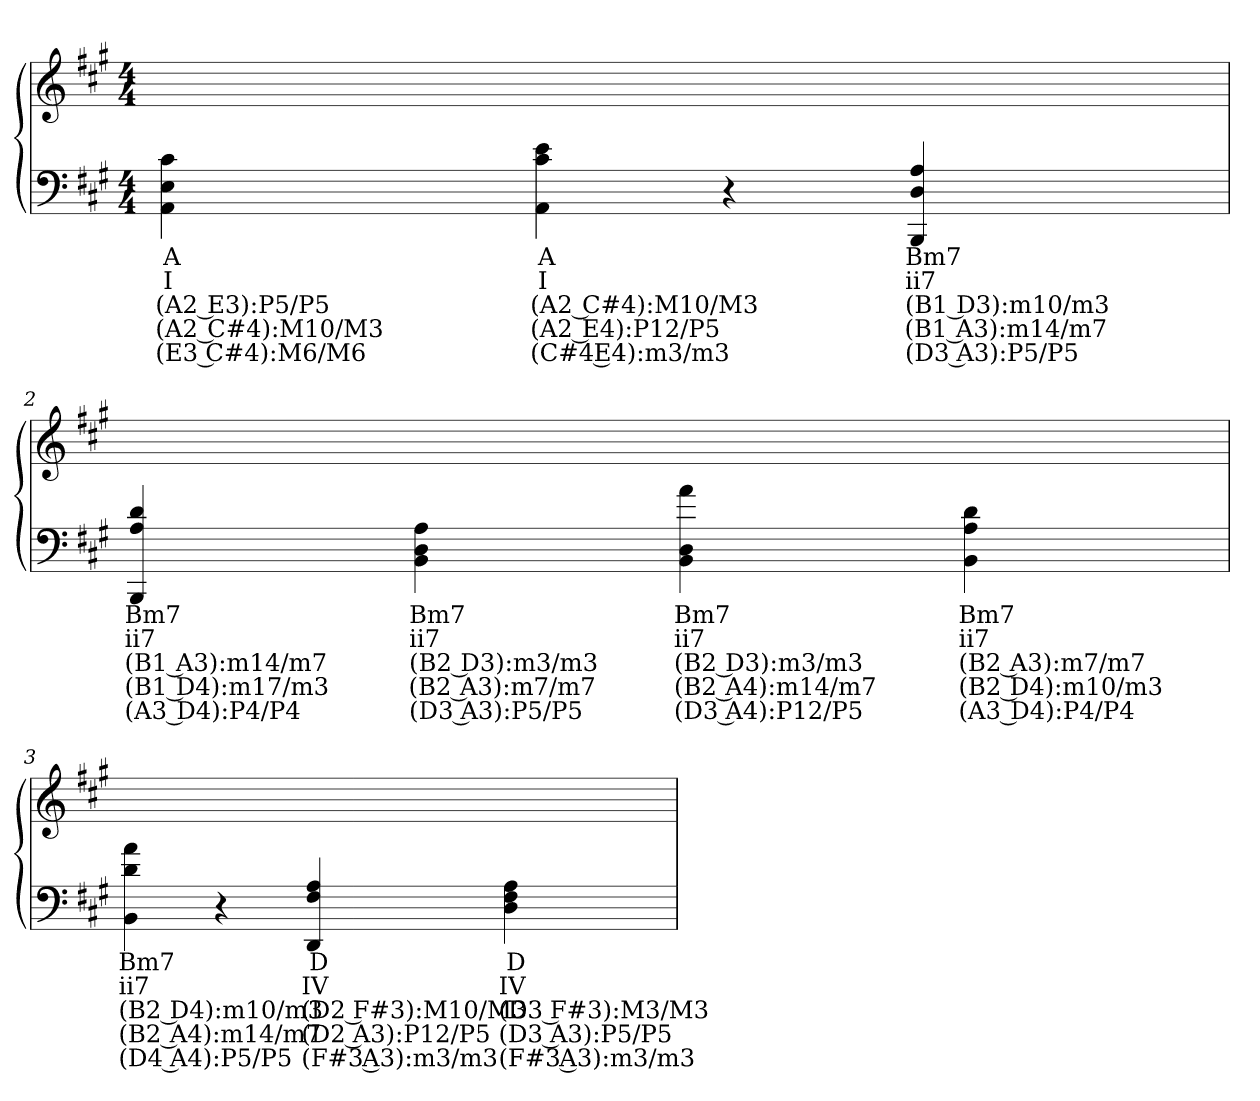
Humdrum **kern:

**kern	**text	**text	**text	**text	**text	**kern
*part2	*part2	*part2	*part2	*part2	*part2	*part1
*staff2	*staff2	*staff2	*staff2	*staff2	*staff2	*staff1
*clefF4	*	*	*	*	*	*clefG2
*k[f#c#g#]	*	*	*	*	*	*k[f#c#g#]
*A:	*	*	*	*	*	*A:
*M4/4	*	*	*	*	*	*M4/4
*MM60	*	*	*	*	*	*MM60
=1	=1	=1	=1	=1	=1	=1
4AA 4E 4c#	A	I	(A2 E3):P5/P5	(A2 C#4):M10/M3	(E3 C#4):M6/M6	1ryy
4AA 4c# 4e	A	I	(A2 C#4):M10/M3	(A2 E4):P12/P5	(C#4 E4):m3/m3	.
4r	.	.	.	.	.	.
4BBB 4D 4A	Bm7	ii7	(B1 D3):m10/m3	(B1 A3):m14/m7	(D3 A3):P5/P5	.
=2	=2	=2	=2	=2	=2	=2
4BBB 4A 4d	Bm7	ii7	(B1 A3):m14/m7	(B1 D4):m17/m3	(A3 D4):P4/P4	1ryy
4BB 4D 4A	Bm7	ii7	(B2 D3):m3/m3	(B2 A3):m7/m7	(D3 A3):P5/P5	.
4BB 4D 4a	Bm7	ii7	(B2 D3):m3/m3	(B2 A4):m14/m7	(D3 A4):P12/P5	.
4BB 4A 4d	Bm7	ii7	(B2 A3):m7/m7	(B2 D4):m10/m3	(A3 D4):P4/P4	.
=3	=3	=3	=3	=3	=3	=3
4BB 4d 4a	Bm7	ii7	(B2 D4):m10/m3	(B2 A4):m14/m7	(D4 A4):P5/P5	1ryy
4r	.	.	.	.	.	.
4DD 4F# 4A	D	IV	(D2 F#3):M10/M3	(D2 A3):P12/P5	(F#3 A3):m3/m3	.
4D 4F# 4A	D	IV	(D3 F#3):M3/M3	(D3 A3):P5/P5	(F#3 A3):m3/m3	.
=	=	=	=	=	=	=
*-	*-	*-	*-	*-	*-	*-
